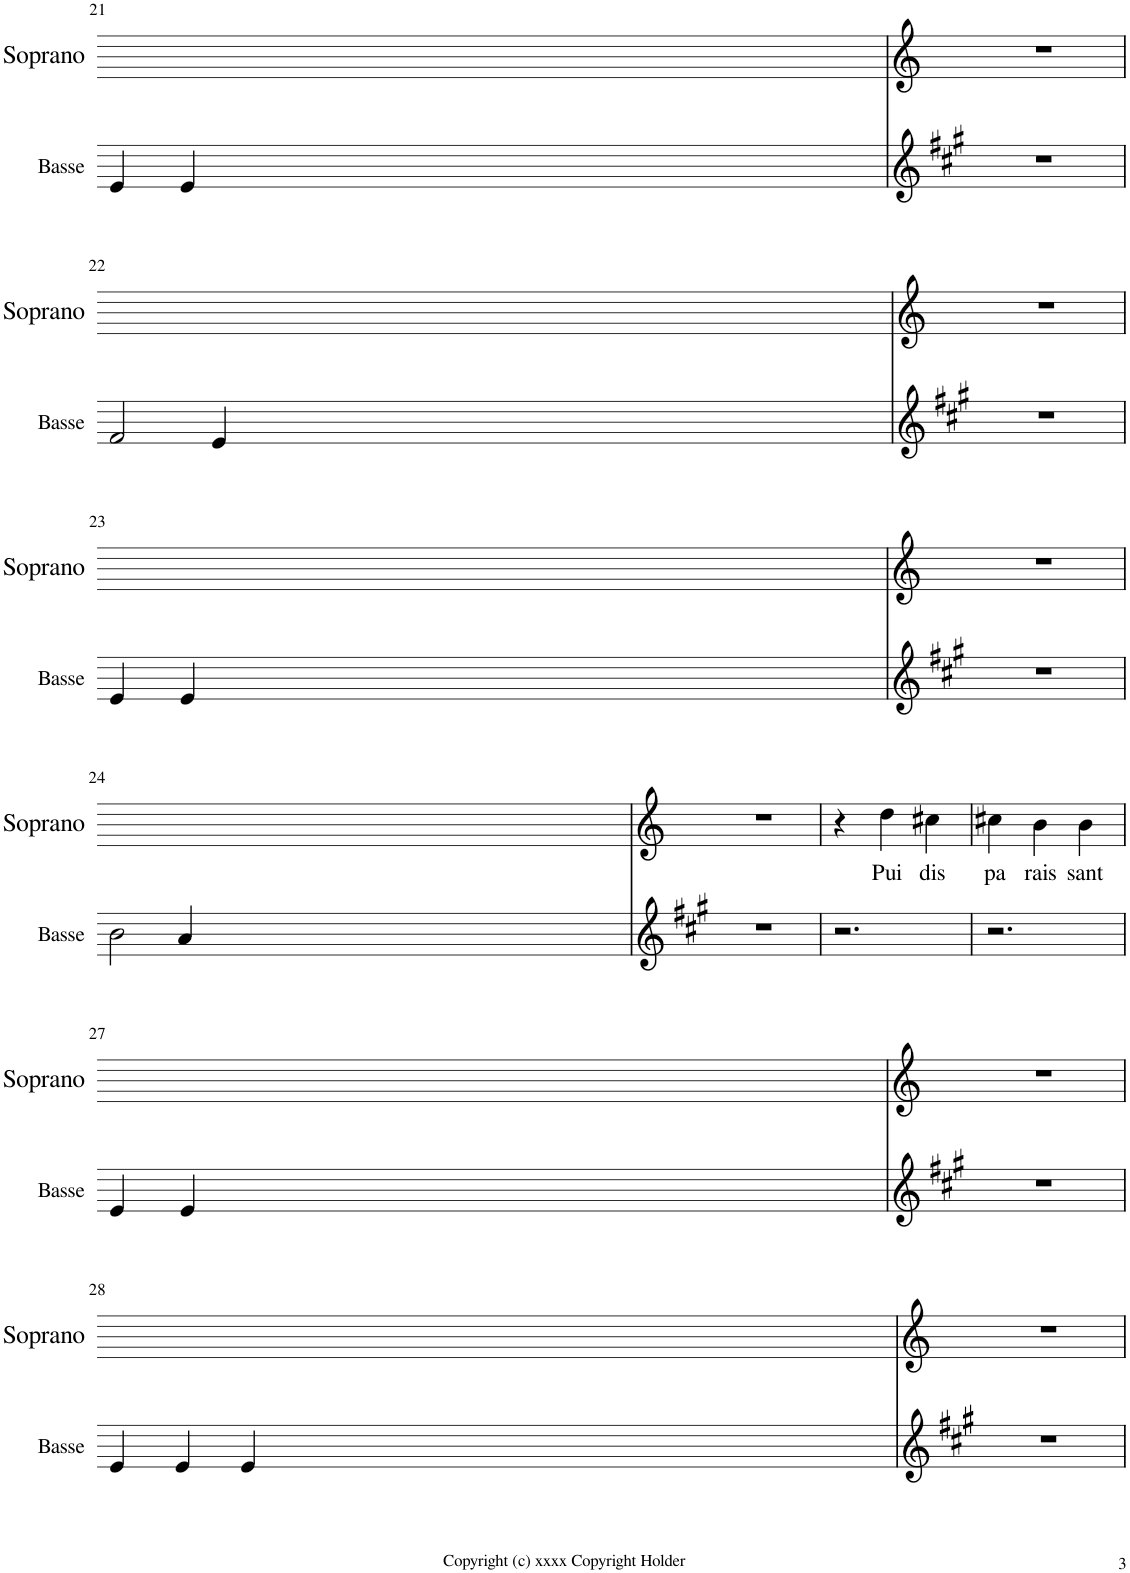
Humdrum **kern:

**kern	**kern	**text
*part2	*part1	*part1
*staff2	*staff1	*staff1
*I"Basse	*I"Soprano	*
*I'Basse	*I'Soprano	*
!!LO:PB:g=z
*clefG2	*clefG2	*
*k[f#c#g#]	*k[]	*
*M3/4	*M3/4	*
=21	=21	=21
4e/	2.r	.
4e/	.	.
4ryy	.	.
.	0ryy	.
2.r	2.ryy	.
!!LO:LB:g=z
=22	=22	=22
2f#/	2.r	.
4e/	.	.
4ryy	0.ryy	.
2.r	.	.
!!LO:LB:g=z
=23	=23	=23
4e/	2.r	.
4e/	.	.
4ryy	.	.
.	0ryy	.
2.r	2.ryy	.
!!LO:LB:g=z
=24	=24	=24
2b\	2.r	.
4a/	.	.
4ryy	0.ryy	.
2.r	.	.
=25	=25	=25
2.r	4r	.
!	!	!LO:LY:b
.	4dd\	Pui
!	!	!LO:LY:b
.	4cc#X\	dis
=26	=26	=26
!	!	!LO:LY:b
2.r	4cc#X\	pa
!	!	!LO:LY:b
.	4b\	rais
!	!	!LO:LY:b
.	4b\	sant
!!LO:LB:g=z
=27	=27	=27
4e/	2.r	.
4e/	.	.
4ryy	.	.
.	0ryy	.
2.r	2.ryy	.
!!LO:LB:g=z
=28	=28	=28
4e/	2.r	.
4e/	.	.
4e/	.	.
4ryy	0.ryy	.
2.r	.	.
=	=	=
*-	*-	*-
